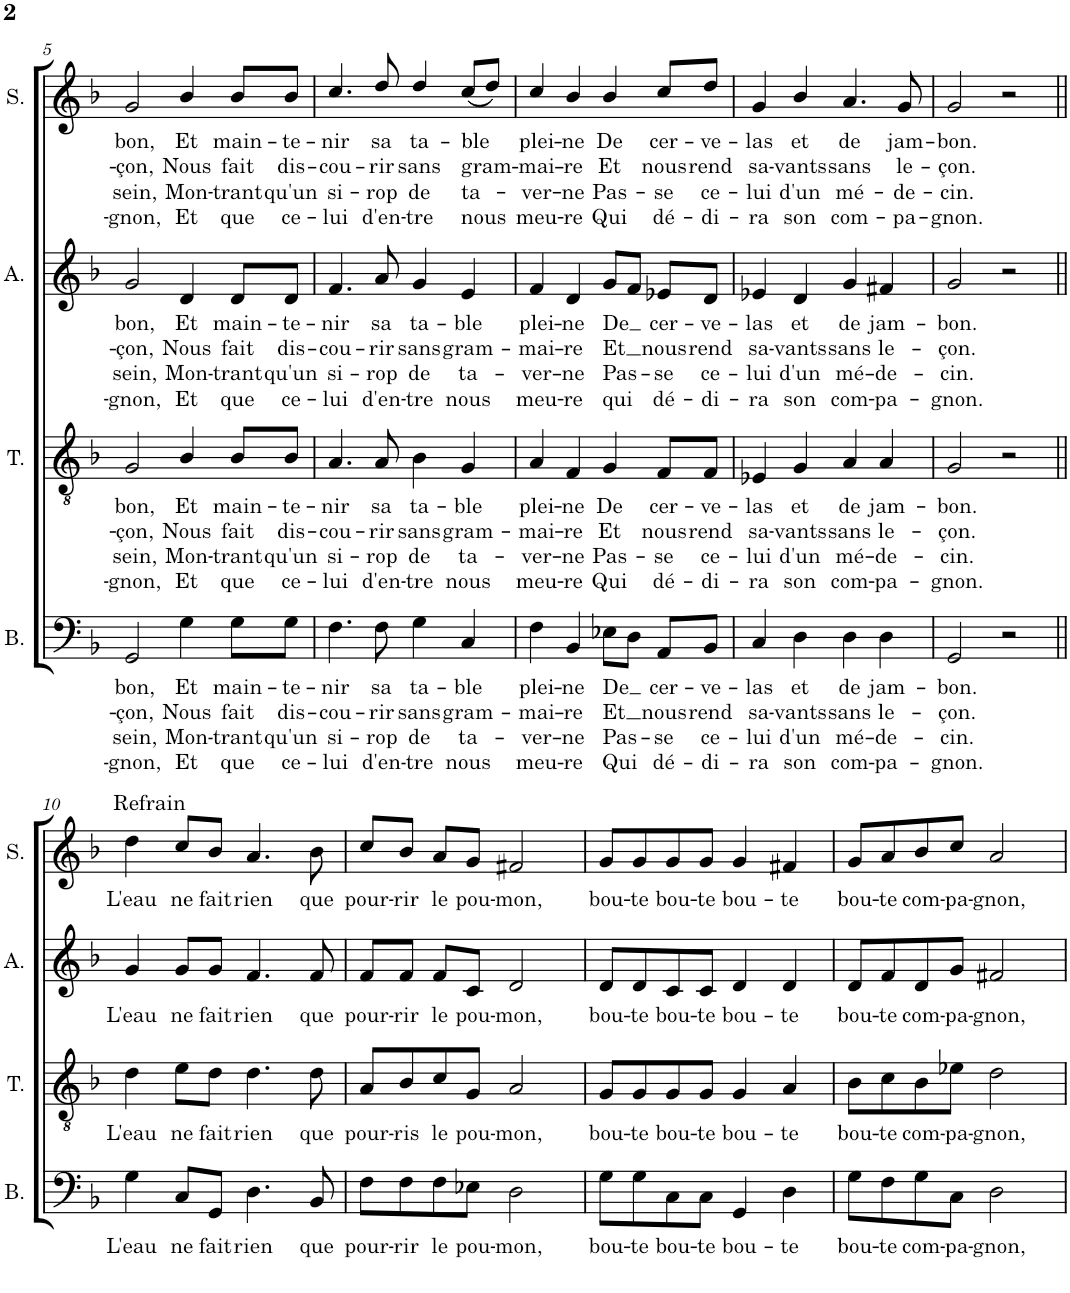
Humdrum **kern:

**kern	**text	**text	**text	**text	**kern	**text	**text	**text	**text	**kern	**text	**text	**text	**text	**kern	**text	**text	**text	**text
*part4	*part4	*part4	*part4	*part4	*part3	*part3	*part3	*part3	*part3	*part2	*part2	*part2	*part2	*part2	*part1	*part1	*part1	*part1	*part1
*staff4	*staff4	*staff4	*staff4	*staff4	*staff3	*staff3	*staff3	*staff3	*staff3	*staff2	*staff2	*staff2	*staff2	*staff2	*staff1	*staff1	*staff1	*staff1	*staff1
*I"Bass	*	*	*	*	*I"Tenor	*	*	*	*	*I"Alto	*	*	*	*	*I"Soprano	*	*	*	*
*I'B.	*	*	*	*	*I'T.	*	*	*	*	*I'A.	*	*	*	*	*I'S.	*	*	*	*
!!LO:PB:g=z
*clefF4	*	*	*	*	*clefGv2	*	*	*	*	*clefG2	*	*	*	*	*clefG2	*	*	*	*
*k[b-]	*	*	*	*	*k[b-]	*	*	*	*	*k[b-]	*	*	*	*	*k[b-]	*	*	*	*
*M2/2	*	*	*	*	*M2/2	*	*	*	*	*M2/2	*	*	*	*	*M2/2	*	*	*	*
*met(c|)	*	*	*	*	*met(c|)	*	*	*	*	*met(c|)	*	*	*	*	*met(c|)	*	*	*	*
=5	=5	=5	=5	=5	=5	=5	=5	=5	=5	=5	=5	=5	=5	=5	=5	=5	=5	=5	=5
!	!LO:LY:b	!LO:LY:b	!LO:LY:b	!LO:LY:b	!	!LO:LY:b	!LO:LY:b	!LO:LY:b	!LO:LY:b	!	!LO:LY:b	!LO:LY:b	!LO:LY:b	!LO:LY:b	!	!LO:LY:b	!LO:LY:b	!LO:LY:b	!LO:LY:b
2GG/	bon,	-çon,	sein,	-gnon,	2G/	bon,	-çon,	sein,	-gnon,	2g/	bon,	-çon,	sein,	-gnon,	2g/	bon,	-çon,	sein,	-gnon,
!	!LO:LY:b	!LO:LY:b	!LO:LY:b	!LO:LY:b	!	!LO:LY:b	!LO:LY:b	!LO:LY:b	!LO:LY:b	!	!LO:LY:b	!LO:LY:b	!LO:LY:b	!LO:LY:b	!	!LO:LY:b	!LO:LY:b	!LO:LY:b	!LO:LY:b
4G\	Et	Nous	Mon-	Et	4B-/	Et	Nous	Mon-	Et	4d/	Et	Nous	Mon-	Et	4b-/	Et	Nous	Mon-	Et
!	!LO:LY:b	!LO:LY:b	!LO:LY:b	!LO:LY:b	!	!LO:LY:b	!LO:LY:b	!LO:LY:b	!LO:LY:b	!	!LO:LY:b	!LO:LY:b	!LO:LY:b	!LO:LY:b	!	!LO:LY:b	!LO:LY:b	!LO:LY:b	!LO:LY:b
8G\L	main-	fait	-trant	que	8B-/L	main-	fait	-trant	que	8d/L	main-	fait	-trant	que	8b-/L	main-	fait	-trant	que
!	!LO:LY:b	!LO:LY:b	!LO:LY:b	!LO:LY:b	!	!LO:LY:b	!LO:LY:b	!LO:LY:b	!LO:LY:b	!	!LO:LY:b	!LO:LY:b	!LO:LY:b	!LO:LY:b	!	!LO:LY:b	!LO:LY:b	!LO:LY:b	!LO:LY:b
8G\J	-te-	dis-	qu'un	ce-	8B-/J	-te-	dis-	qu'un	ce-	8d/J	-te-	dis-	qu'un	ce-	8b-/J	-te-	dis-	qu'un	ce-
=6	=6	=6	=6	=6	=6	=6	=6	=6	=6	=6	=6	=6	=6	=6	=6	=6	=6	=6	=6
!	!LO:LY:b	!LO:LY:b	!LO:LY:b	!LO:LY:b	!	!LO:LY:b	!LO:LY:b	!LO:LY:b	!LO:LY:b	!	!LO:LY:b	!LO:LY:b	!LO:LY:b	!LO:LY:b	!	!LO:LY:b	!LO:LY:b	!LO:LY:b	!LO:LY:b
4.F\	-nir	-cou-	si-	-lui	4.A/	-nir	-cou-	si-	-lui	4.f/	-nir	-cou-	si-	-lui	4.cc/	-nir	-cou-	si-	-lui
!	!LO:LY:b	!LO:LY:b	!LO:LY:b	!LO:LY:b	!	!LO:LY:b	!LO:LY:b	!LO:LY:b	!LO:LY:b	!	!LO:LY:b	!LO:LY:b	!LO:LY:b	!LO:LY:b	!	!LO:LY:b	!LO:LY:b	!LO:LY:b	!LO:LY:b
8F\	sa	-rir	-rop	d'en-	8A/	sa	-rir	-rop	d'en-	8a/	sa	-rir	-rop	d'en-	8dd/	sa	-rir	-rop	d'en-
!	!LO:LY:b	!LO:LY:b	!LO:LY:b	!LO:LY:b	!	!LO:LY:b	!LO:LY:b	!LO:LY:b	!LO:LY:b	!	!LO:LY:b	!LO:LY:b	!LO:LY:b	!LO:LY:b	!	!LO:LY:b	!LO:LY:b	!LO:LY:b	!LO:LY:b
4G\	ta-	sans	de	-tre	4B-\	ta-	sans	de	-tre	4g/	ta-	sans	de	-tre	4dd/	ta-	sans	de	-tre
!	!LO:LY:b	!LO:LY:b	!LO:LY:b	!LO:LY:b	!	!LO:LY:b	!LO:LY:b	!LO:LY:b	!LO:LY:b	!	!LO:LY:b	!LO:LY:b	!LO:LY:b	!LO:LY:b	!	!LO:LY:b	!LO:LY:b	!LO:LY:b	!LO:LY:b
4C/	-ble	gram-	ta-	nous	4G/	-ble	gram-	ta-	nous	4e/	-ble	gram-	ta-	nous	(<8cc/L	-ble	gram-	ta-	nous
.	.	.	.	.	.	.	.	.	.	.	.	.	.	.	8dd/J)	.	.	.	.
=7	=7	=7	=7	=7	=7	=7	=7	=7	=7	=7	=7	=7	=7	=7	=7	=7	=7	=7	=7
!	!LO:LY:b	!LO:LY:b	!LO:LY:b	!LO:LY:b	!	!LO:LY:b	!LO:LY:b	!LO:LY:b	!LO:LY:b	!	!LO:LY:b	!LO:LY:b	!LO:LY:b	!LO:LY:b	!	!LO:LY:b	!LO:LY:b	!LO:LY:b	!LO:LY:b
4F\	plei-	-mai-	-ver-	meu-	4A/	plei-	-mai-	-ver-	meu-	4f/	plei-	-mai-	-ver-	meu-	4cc/	plei-	-mai-	-ver-	meu-
!	!LO:LY:b	!LO:LY:b	!LO:LY:b	!LO:LY:b	!	!LO:LY:b	!LO:LY:b	!LO:LY:b	!LO:LY:b	!	!LO:LY:b	!LO:LY:b	!LO:LY:b	!LO:LY:b	!	!LO:LY:b	!LO:LY:b	!LO:LY:b	!LO:LY:b
4BB-/	-ne	-re	-ne	-re	4F/	-ne	-re	-ne	-re	4d/	-ne	-re	-ne	-re	4b-/	-ne	-re	-ne	-re
!	!LO:LY:b	!LO:LY:b	!LO:LY:b	!LO:LY:b	!	!LO:LY:b	!LO:LY:b	!LO:LY:b	!LO:LY:b	!	!LO:LY:b	!LO:LY:b	!LO:LY:b	!LO:LY:b	!	!LO:LY:b	!LO:LY:b	!LO:LY:b	!LO:LY:b
8E-X\L	De	Et	Pas-	Qui	4G/	De	Et	Pas-	Qui	8g/L	De	Et	Pas-	qui	4b-/	De	Et	Pas-	Qui
8D\J	.	.	.	.	.	.	.	.	.	8f/J	.	.	.	.	.	.	.	.	.
!	!LO:LY:b	!LO:LY:b	!LO:LY:b	!LO:LY:b	!	!LO:LY:b	!LO:LY:b	!LO:LY:b	!LO:LY:b	!	!LO:LY:b	!LO:LY:b	!LO:LY:b	!LO:LY:b	!	!LO:LY:b	!LO:LY:b	!LO:LY:b	!LO:LY:b
8AA/L	cer-	nous	-se	dé-	8F/L	cer-	nous	-se	dé-	8e-X/L	cer-	nous	-se	dé-	8cc/L	cer-	nous	-se	dé-
!	!LO:LY:b	!LO:LY:b	!LO:LY:b	!LO:LY:b	!	!LO:LY:b	!LO:LY:b	!LO:LY:b	!LO:LY:b	!	!LO:LY:b	!LO:LY:b	!LO:LY:b	!LO:LY:b	!	!LO:LY:b	!LO:LY:b	!LO:LY:b	!LO:LY:b
8BB-/J	-ve-	rend	ce-	-di-	8F/J	-ve-	rend	ce-	-di-	8d/J	-ve-	rend	ce-	-di-	8dd/J	-ve-	rend	ce-	-di-
=8	=8	=8	=8	=8	=8	=8	=8	=8	=8	=8	=8	=8	=8	=8	=8	=8	=8	=8	=8
!	!LO:LY:b	!LO:LY:b	!LO:LY:b	!LO:LY:b	!	!LO:LY:b	!LO:LY:b	!LO:LY:b	!LO:LY:b	!	!LO:LY:b	!LO:LY:b	!LO:LY:b	!LO:LY:b	!	!LO:LY:b	!LO:LY:b	!LO:LY:b	!LO:LY:b
4C/	-las	sa-	-lui	-ra	4E-X/	-las	sa-	-lui	-ra	4e-X/	-las	sa-	-lui	-ra	4g/	-las	sa-	-lui	-ra
!	!LO:LY:b	!LO:LY:b	!LO:LY:b	!LO:LY:b	!	!LO:LY:b	!LO:LY:b	!LO:LY:b	!LO:LY:b	!	!LO:LY:b	!LO:LY:b	!LO:LY:b	!LO:LY:b	!	!LO:LY:b	!LO:LY:b	!LO:LY:b	!LO:LY:b
4D\	et	-vants	d'un	son	4G/	et	-vants	d'un	son	4d/	et	-vants	d'un	son	4b-/	et	-vants	d'un	son
!	!LO:LY:b	!LO:LY:b	!LO:LY:b	!LO:LY:b	!	!LO:LY:b	!LO:LY:b	!LO:LY:b	!LO:LY:b	!	!LO:LY:b	!LO:LY:b	!LO:LY:b	!LO:LY:b	!	!LO:LY:b	!LO:LY:b	!LO:LY:b	!LO:LY:b
4D\	de	sans	mé-	com-	4A/	de	sans	mé-	com-	4g/	de	sans	mé-	com-	4.a/	de	sans	mé-	com-
!	!LO:LY:b	!LO:LY:b	!LO:LY:b	!LO:LY:b	!	!LO:LY:b	!LO:LY:b	!LO:LY:b	!LO:LY:b	!	!LO:LY:b	!LO:LY:b	!LO:LY:b	!LO:LY:b	!	!	!	!	!
4D\	jam-	le-	-de-	-pa-	4A/	jam-	le-	-de-	-pa-	4f#X/	jam-	le-	-de-	-pa-	.	.	.	.	.
!	!	!	!	!	!	!	!	!	!	!	!	!	!	!	!	!LO:LY:b	!LO:LY:b	!LO:LY:b	!LO:LY:b
.	.	.	.	.	.	.	.	.	.	.	.	.	.	.	8g/	jam-	le-	-de-	-pa-
=9	=9	=9	=9	=9	=9	=9	=9	=9	=9	=9	=9	=9	=9	=9	=9	=9	=9	=9	=9
!	!LO:LY:b	!LO:LY:b	!LO:LY:b	!LO:LY:b	!	!LO:LY:b	!LO:LY:b	!LO:LY:b	!LO:LY:b	!	!LO:LY:b	!LO:LY:b	!LO:LY:b	!LO:LY:b	!	!LO:LY:b	!LO:LY:b	!LO:LY:b	!LO:LY:b
2GG/	-bon.	-çon.	-cin.	-gnon.	2G/	-bon.	-çon.	-cin.	-gnon.	2g/	-bon.	-çon.	-cin.	-gnon.	2g/	-bon.	-çon.	-cin.	-gnon.
2r	.	.	.	.	2r	.	.	.	.	2r	.	.	.	.	2r	.	.	.	.
!!LO:LB:g=z
=10||	=10||	=10||	=10||	=10||	=10||	=10||	=10||	=10||	=10||	=10||	=10||	=10||	=10||	=10||	=10||	=10||	=10||	=10||	=10||
!	!	!	!	!	!	!	!	!	!	!	!	!	!	!	!LO:TX:a:t=Refrain	!	!	!	!
!	!LO:LY:b	!	!	!	!	!LO:LY:b	!	!	!	!	!LO:LY:b	!	!	!	!	!LO:LY:b	!	!	!
4G\	L'eau	.	.	.	4d\	L'eau	.	.	.	4g/	L'eau	.	.	.	4dd\	L'eau	.	.	.
!	!LO:LY:b	!	!	!	!	!LO:LY:b	!	!	!	!	!LO:LY:b	!	!	!	!	!LO:LY:b	!	!	!
8C/L	ne	.	.	.	8e\L	ne	.	.	.	8g/L	ne	.	.	.	8cc/L	ne	.	.	.
!	!LO:LY:b	!	!	!	!	!LO:LY:b	!	!	!	!	!LO:LY:b	!	!	!	!	!LO:LY:b	!	!	!
8GG/J	fait	.	.	.	8d\J	fait	.	.	.	8g/J	fait	.	.	.	8b-/J	fait	.	.	.
!	!LO:LY:b	!	!	!	!	!LO:LY:b	!	!	!	!	!LO:LY:b	!	!	!	!	!LO:LY:b	!	!	!
4.D\	rien	.	.	.	4.d\	rien	.	.	.	4.f/	rien	.	.	.	4.a/	rien	.	.	.
!	!LO:LY:b	!	!	!	!	!LO:LY:b	!	!	!	!	!LO:LY:b	!	!	!	!	!LO:LY:b	!	!	!
8BB-/	que	.	.	.	8d\	que	.	.	.	8f/	que	.	.	.	8b-\	que	.	.	.
=11	=11	=11	=11	=11	=11	=11	=11	=11	=11	=11	=11	=11	=11	=11	=11	=11	=11	=11	=11
!	!LO:LY:b	!	!	!	!	!LO:LY:b	!	!	!	!	!LO:LY:b	!	!	!	!	!LO:LY:b	!	!	!
8F\L	pour-	.	.	.	8A/L	pour-	.	.	.	8f/L	pour-	.	.	.	8cc/L	pour-	.	.	.
!	!LO:LY:b	!	!	!	!	!LO:LY:b	!	!	!	!	!LO:LY:b	!	!	!	!	!LO:LY:b	!	!	!
8F\	-rir	.	.	.	8B-/	-ris	.	.	.	8f/J	-rir	.	.	.	8b-/J	-rir	.	.	.
!	!LO:LY:b	!	!	!	!	!LO:LY:b	!	!	!	!	!LO:LY:b	!	!	!	!	!LO:LY:b	!	!	!
8F\	le	.	.	.	8c/	le	.	.	.	8f/L	le	.	.	.	8a/L	le	.	.	.
!	!LO:LY:b	!	!	!	!	!LO:LY:b	!	!	!	!	!LO:LY:b	!	!	!	!	!LO:LY:b	!	!	!
8E-X\J	pou-	.	.	.	8G/J	pou-	.	.	.	8c/J	pou-	.	.	.	8g/J	pou-	.	.	.
!	!LO:LY:b	!	!	!	!	!LO:LY:b	!	!	!	!	!LO:LY:b	!	!	!	!	!LO:LY:b	!	!	!
2D\	-mon,	.	.	.	2A/	-mon,	.	.	.	2d/	-mon,	.	.	.	2f#X/	-mon,	.	.	.
=12	=12	=12	=12	=12	=12	=12	=12	=12	=12	=12	=12	=12	=12	=12	=12	=12	=12	=12	=12
!	!LO:LY:b	!	!	!	!	!LO:LY:b	!	!	!	!	!LO:LY:b	!	!	!	!	!LO:LY:b	!	!	!
8G\L	bou-	.	.	.	8G/L	bou-	.	.	.	8d/L	bou-	.	.	.	8g/L	bou-	.	.	.
!	!LO:LY:b	!	!	!	!	!LO:LY:b	!	!	!	!	!LO:LY:b	!	!	!	!	!LO:LY:b	!	!	!
8G\	-te	.	.	.	8G/	-te	.	.	.	8d/	-te	.	.	.	8g/	-te	.	.	.
!	!LO:LY:b	!	!	!	!	!LO:LY:b	!	!	!	!	!LO:LY:b	!	!	!	!	!LO:LY:b	!	!	!
8C\	bou-	.	.	.	8G/	bou-	.	.	.	8c/	bou-	.	.	.	8g/	bou-	.	.	.
!	!LO:LY:b	!	!	!	!	!LO:LY:b	!	!	!	!	!LO:LY:b	!	!	!	!	!LO:LY:b	!	!	!
8C\J	-te	.	.	.	8G/J	-te	.	.	.	8c/J	-te	.	.	.	8g/J	-te	.	.	.
!	!LO:LY:b	!	!	!	!	!LO:LY:b	!	!	!	!	!LO:LY:b	!	!	!	!	!LO:LY:b	!	!	!
4GG/	bou-	.	.	.	4G/	bou-	.	.	.	4d/	bou-	.	.	.	4g/	bou-	.	.	.
!	!LO:LY:b	!	!	!	!	!LO:LY:b	!	!	!	!	!LO:LY:b	!	!	!	!	!LO:LY:b	!	!	!
4D\	-te	.	.	.	4A/	-te	.	.	.	4d/	-te	.	.	.	4f#X/	-te	.	.	.
=13	=13	=13	=13	=13	=13	=13	=13	=13	=13	=13	=13	=13	=13	=13	=13	=13	=13	=13	=13
!	!LO:LY:b	!	!	!	!	!LO:LY:b	!	!	!	!	!LO:LY:b	!	!	!	!	!LO:LY:b	!	!	!
8G\L	bou-	.	.	.	8B-\L	bou-	.	.	.	8d/L	bou-	.	.	.	8g/L	bou-	.	.	.
!	!LO:LY:b	!	!	!	!	!LO:LY:b	!	!	!	!	!LO:LY:b	!	!	!	!	!LO:LY:b	!	!	!
8F\	-te	.	.	.	8c\	-te	.	.	.	8f/	-te	.	.	.	8a/	-te	.	.	.
!	!LO:LY:b	!	!	!	!	!LO:LY:b	!	!	!	!	!LO:LY:b	!	!	!	!	!LO:LY:b	!	!	!
8G\	com-	.	.	.	8B-\	com-	.	.	.	8d/	com-	.	.	.	8b-/	com-	.	.	.
!	!LO:LY:b	!	!	!	!	!LO:LY:b	!	!	!	!	!LO:LY:b	!	!	!	!	!LO:LY:b	!	!	!
8C\J	-pa-	.	.	.	8e-X\J	-pa-	.	.	.	8g/J	-pa-	.	.	.	8cc/J	-pa-	.	.	.
!	!LO:LY:b	!	!	!	!	!LO:LY:b	!	!	!	!	!LO:LY:b	!	!	!	!	!LO:LY:b	!	!	!
2D\	-gnon,	.	.	.	2d\	-gnon,	.	.	.	2f#X/	-gnon,	.	.	.	2a/	-gnon,	.	.	.
=	=	=	=	=	=	=	=	=	=	=	=	=	=	=	=	=	=	=	=
*-	*-	*-	*-	*-	*-	*-	*-	*-	*-	*-	*-	*-	*-	*-	*-	*-	*-	*-	*-
